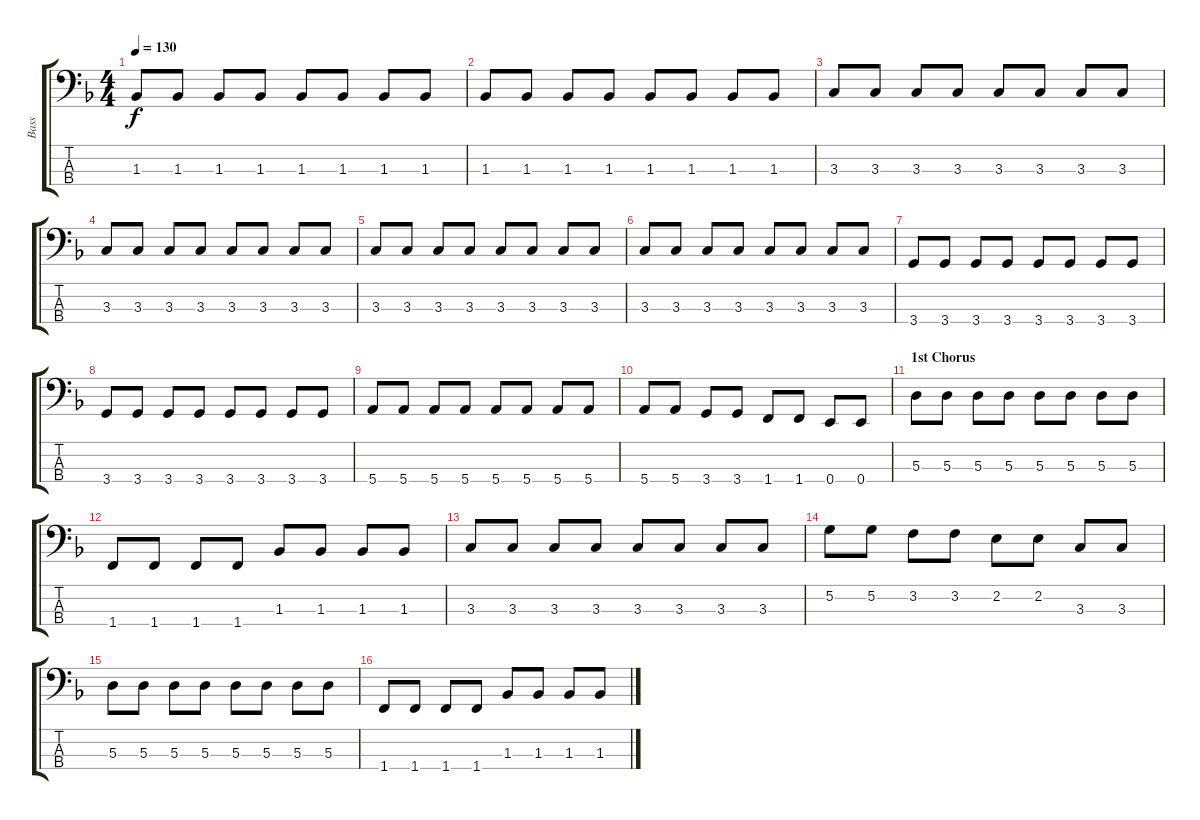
\track ("Bass" "Bass") {instrument electricbasspick}
\staff {score tabs}
\tuning (G2 D2 A1 E1) {hide}
\ts (4 4)
\tempo 130
\clef f4
\ks dminor
1.3.8{dy f} 1.3.8 1.3.8 1.3.8 1.3.8 1.3.8 1.3.8 1.3.8 |
1.3.8 1.3.8 1.3.8 1.3.8 1.3.8 1.3.8 1.3.8 1.3.8 |
3.3.8 3.3.8 3.3.8 3.3.8 3.3.8 3.3.8 3.3.8 3.3.8 |
3.3.8 3.3.8 3.3.8 3.3.8 3.3.8 3.3.8 3.3.8 3.3.8 |
3.3.8 3.3.8 3.3.8 3.3.8 3.3.8 3.3.8 3.3.8 3.3.8 |
3.3.8 3.3.8 3.3.8 3.3.8 3.3.8 3.3.8 3.3.8 3.3.8 |
3.4.8 3.4.8 3.4.8 3.4.8 3.4.8 3.4.8 3.4.8 3.4.8 |
3.4.8 3.4.8 3.4.8 3.4.8 3.4.8 3.4.8 3.4.8 3.4.8 |
5.4.8 5.4.8 5.4.8 5.4.8 5.4.8 5.4.8 5.4.8 5.4.8 |
5.4.8 5.4.8 3.4.8 3.4.8 1.4.8 1.4.8 0.4.8 0.4.8 |
\section ("" "1st Chorus")
5.3.8 5.3.8 5.3.8 5.3.8 5.3.8 5.3.8 5.3.8 5.3.8 |
1.4.8 1.4.8 1.4.8 1.4.8 1.3.8 1.3.8 1.3.8 1.3.8 |
3.3.8 3.3.8 3.3.8 3.3.8 3.3.8 3.3.8 3.3.8 3.3.8 |
5.2.8 5.2.8 3.2.8 3.2.8 2.2.8 2.2.8 3.3.8 3.3.8 |
5.3.8 5.3.8 5.3.8 5.3.8 5.3.8 5.3.8 5.3.8 5.3.8 |
1.4.8 1.4.8 1.4.8 1.4.8 1.3.8 1.3.8 1.3.8 1.3.8
